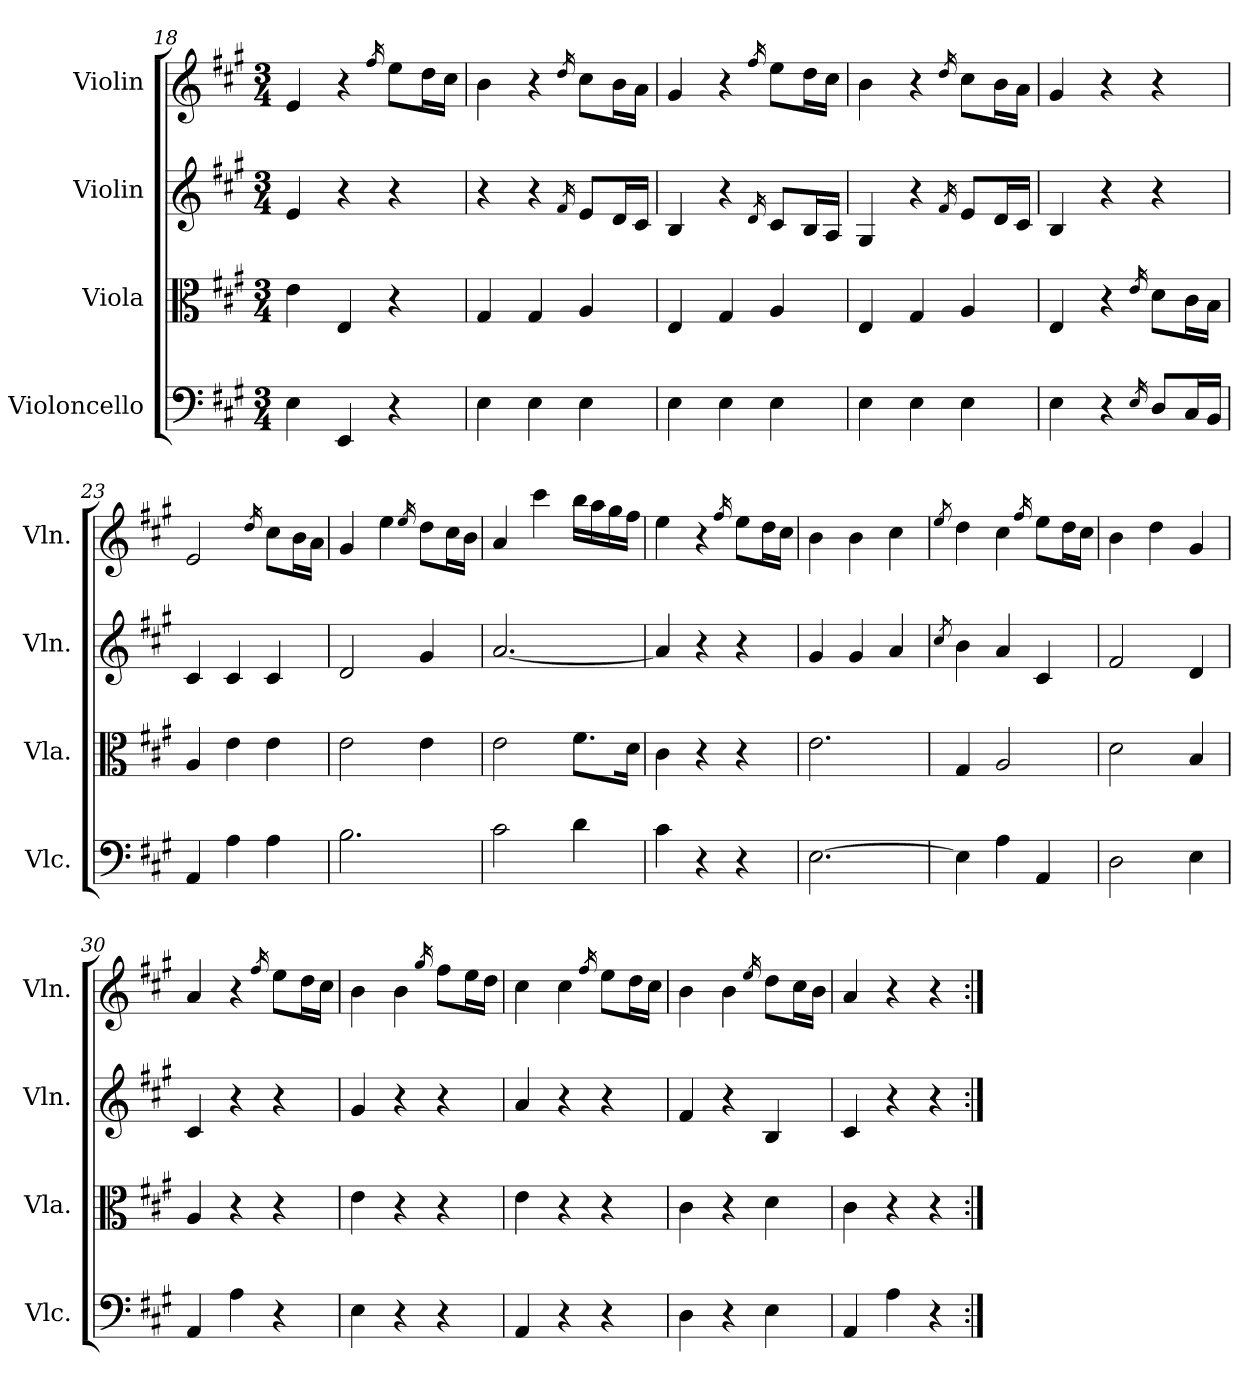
**kern	**kern	**kern	**kern
*part4	*part3	*part2	*part1
*staff4	*staff3	*staff2	*staff1
*I"Violoncello	*I"Viola	*I"Violin	*I"Violin
*I'Vlc.	*I'Vla.	*I'Vln.	*I'Vln.
*clefF4	*clefC3	*clefG2	*clefG2
*k[f#c#g#]	*k[f#c#g#]	*k[f#c#g#]	*k[f#c#g#]
*A:	*A:	*A:	*A:
*M3/4	*M3/4	*M3/4	*M3/4
=18	=18	=18	=18
4E\	4e\	4e/	4e/
4EE/	4E/	4r	4r
.	.	.	16qff#/
4r	4r	4r	8ee\L
.	.	.	16dd\L
.	.	.	16cc#\JJ
=19	=19	=19	=19
4E\	4G#/	4r	4b\
4E\	4G#/	4r	4r
.	.	16qf#/	16qdd/
4E\	4A/	8e/L	8cc#\L
.	.	16d/L	16b\L
.	.	16c#/JJ	16a\JJ
=20	=20	=20	=20
4E\	4E/	4B/	4g#/
4E\	4G#/	4r	4r
.	.	16qd/	16qff#/
4E\	4A/	8c#/L	8ee\L
.	.	16B/L	16dd\L
.	.	16A/JJ	16cc#\JJ
=21	=21	=21	=21
4E\	4E/	4G#/	4b\
4E\	4G#/	4r	4r
.	.	16qf#/	16qdd/
4E\	4A/	8e/L	8cc#\L
.	.	16d/L	16b\L
.	.	16c#/JJ	16a\JJ
=22	=22	=22	=22
4E\	4E/	4B/	4g#/
4r	4r	4r	4r
16qE/	16qe/	.	.
8D/L	8d\L	4r	4r
16C#/L	16c#\L	.	.
16BB/JJ	16B\JJ	.	.
=23	=23	=23	=23
4AA/	4A/	4c#/	2e/
4A\	4e\	4c#/	.
.	.	.	16qdd/
4A\	4e\	4c#/	8cc#\L
.	.	.	16b\L
.	.	.	16a\JJ
=24	=24	=24	=24
2.B\	2e\	2d/	4g#/
.	.	.	4ee\
.	.	.	16qee/
.	4e\	4g#/	8dd\L
.	.	.	16cc#\L
.	.	.	16b\JJ
=25	=25	=25	=25
2c#\	2e\	[2.a/	4a/
.	.	.	4ccc#\
4d\	8.f#\L	.	16bb\LL
.	.	.	16aa\
.	.	.	16gg#\
.	16d\Jk	.	16ff#\JJ
=26	=26	=26	=26
4c#\	4c#\	4a/]	4ee\
4r	4r	4r	4r
.	.	.	16qff#/
4r	4r	4r	8ee\L
.	.	.	16dd\L
.	.	.	16cc#\JJ
=27	=27	=27	=27
[2.E\	2.e\	4g#/	4b\
.	.	4g#/	4b\
.	.	4a/	4cc#\
=28	=28	=28	=28
.	.	8qcc#/	8qee/
4E\]	4G#/	4b\	4dd\
4A\	2A/	4a/	4cc#\
.	.	.	16qff#/
4AA/	.	4c#/	8ee\L
.	.	.	16dd\L
.	.	.	16cc#\JJ
=29	=29	=29	=29
2D\	2d\	2f#/	4b\
.	.	.	4dd\
4E\	4B/	4d/	4g#/
=30	=30	=30	=30
4AA/	4A/	4c#/	4a/
4A\	4r	4r	4r
.	.	.	16qff#/
4r	4r	4r	8ee\L
.	.	.	16dd\L
.	.	.	16cc#\JJ
=31	=31	=31	=31
4E\	4e\	4g#/	4b\
4r	4r	4r	4b\
.	.	.	16qgg#/
4r	4r	4r	8ff#\L
.	.	.	16ee\L
.	.	.	16dd\JJ
=32	=32	=32	=32
4AA/	4e\	4a/	4cc#\
4r	4r	4r	4cc#\
.	.	.	16qff#/
4r	4r	4r	8ee\L
.	.	.	16dd\L
.	.	.	16cc#\JJ
=33	=33	=33	=33
4D\	4c#\	4f#/	4b\
4r	4r	4r	4b\
.	.	.	16qee/
4E\	4d\	4B/	8dd\L
.	.	.	16cc#\L
.	.	.	16b\JJ
=34	=34	=34	=34
4AA/	4c#\	4c#/	4a/
4A\	4r	4r	4r
4r	4r	4r	4r
=:|!	=:|!	=:|!	=:|!
*-	*-	*-	*-
